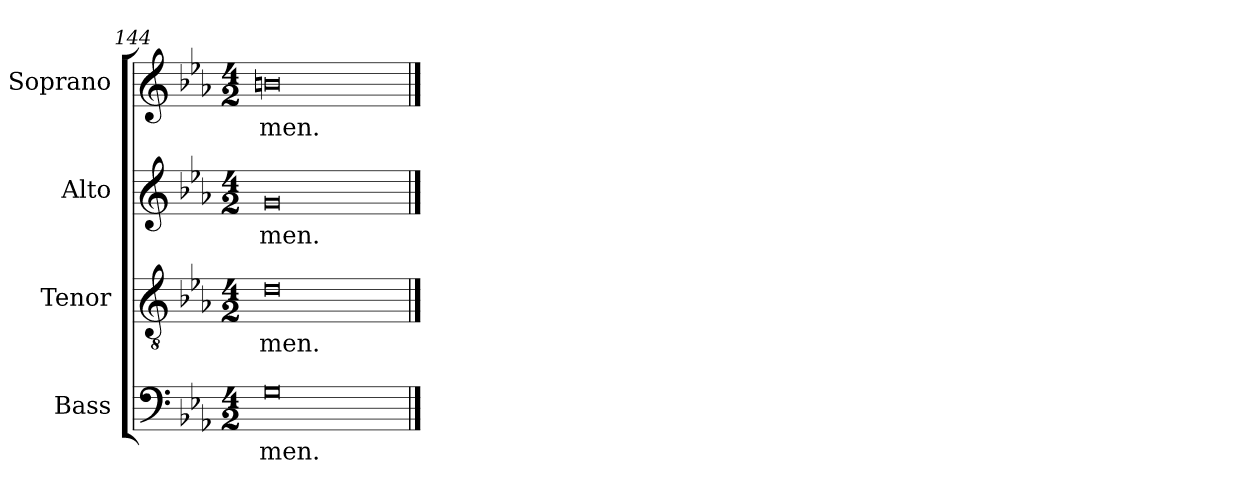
**kern	**text	**kern	**text	**kern	**text	**kern	**text
*part4	*part4	*part3	*part3	*part2	*part2	*part1	*part1
*staff4	*staff4	*staff3	*staff3	*staff2	*staff2	*staff1	*staff1
*I"Bass	*	*I"Tenor	*	*I"Alto	*	*I"Soprano	*
*clefF4	*	*clefGv2	*	*clefG2	*	*clefG2	*
*k[b-e-a-]	*	*k[b-e-a-]	*	*k[b-e-a-]	*	*k[b-e-a-]	*
*E-:	*	*E-:	*	*E-:	*	*E-:	*
*M4/2	*	*M4/2	*	*M4/2	*	*M4/2	*
=144	=144	=144	=144	=144	=144	=144	=144
0G	-men.	0d	-men.	0g	-men.	0bn	-men.
==	==	==	==	==	==	==	==
*-	*-	*-	*-	*-	*-	*-	*-
